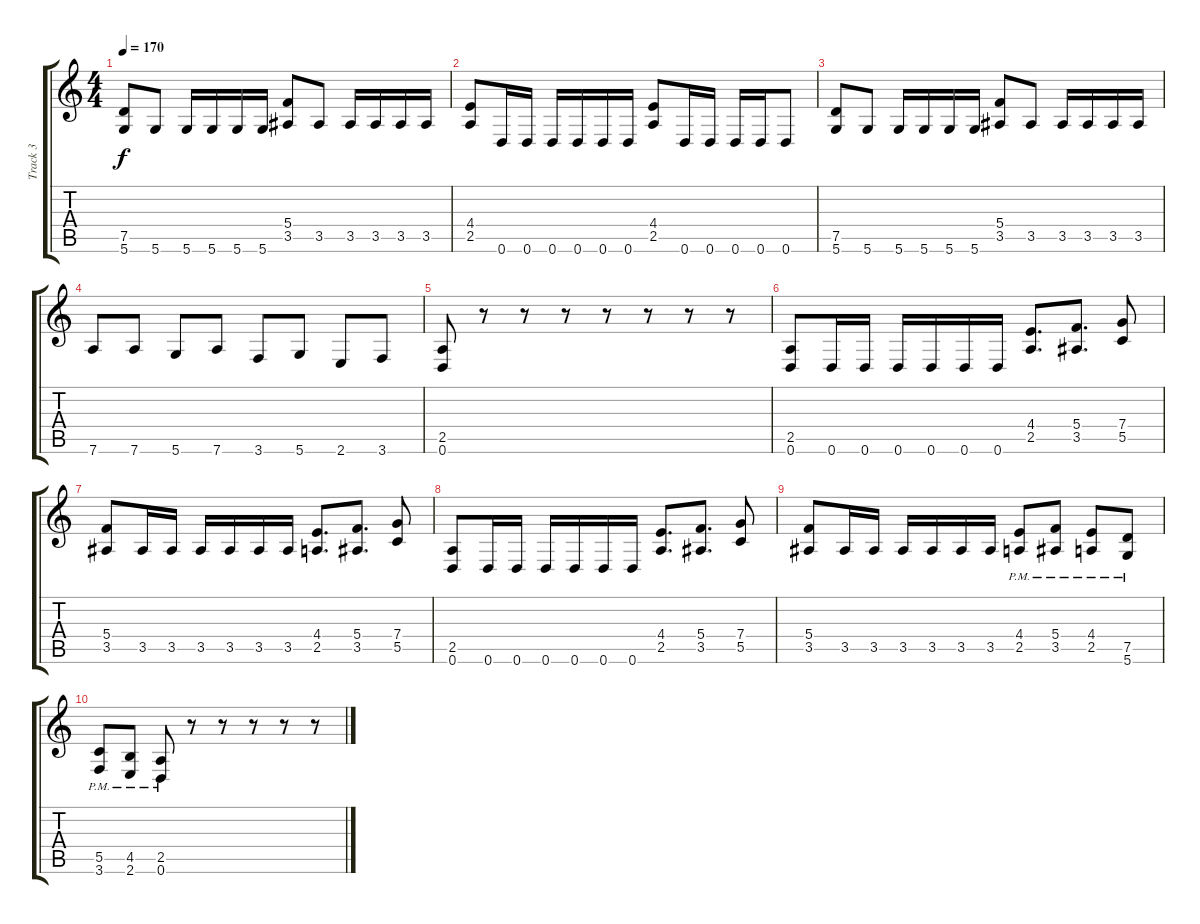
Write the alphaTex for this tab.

\track ("Track 3" "Track 3") {instrument distortionguitar}
\staff {score tabs}
\tuning (D4 A3 F3 C3 G2 D2) {hide}
\ts (4 4)
\tempo 170
\clef g2
\ks c
(7.5 5.6).8{dy f} 5.6.8 5.6.16 5.6.16 5.6.16 5.6.16 (5.4 3.5).8 3.5.8 3.5.16 3.5.16 3.5.16 3.5.16 |
(4.4 2.5).8 0.6.16 0.6.16 0.6.16 0.6.16 0.6.16 0.6.16 (4.4 2.5).8 0.6.16 0.6.16 0.6.16 0.6.16 0.6.8 |
(7.5 5.6).8 5.6.8 5.6.16 5.6.16 5.6.16 5.6.16 (5.4 3.5).8 3.5.8 3.5.16 3.5.16 3.5.16 3.5.16 |
7.6.8 7.6.8 5.6.8 7.6.8 3.6.8 5.6.8 2.6.8 3.6.8 |
(2.5 0.6).8 r.8 r.8 r.8 r.8 r.8 r.8 r.8 |
(2.5 0.6).8 0.6.16 0.6.16 0.6.16 0.6.16 0.6.16 0.6.16 (4.4 2.5).8{d} (5.4 3.5).8{d} (7.4 5.5).8 |
(5.4 3.5).8 3.5.16 3.5.16 3.5.16 3.5.16 3.5.16 3.5.16 (4.4 2.5).8{d} (5.4 3.5).8{d} (7.4 5.5).8 |
(2.5 0.6).8 0.6.16 0.6.16 0.6.16 0.6.16 0.6.16 0.6.16 (4.4 2.5).8{d} (5.4 3.5).8{d} (7.4 5.5).8 |
(5.4 3.5).8 3.5.16 3.5.16 3.5.16 3.5.16 3.5.16 3.5.16 (4.4{pm} 2.5{pm}).8 (5.4{pm} 3.5{pm}).8 (4.4{pm} 2.5{pm}).8 (7.5{pm} 5.6{pm}).8 |
(5.5{pm} 3.6{pm}).8 (4.5{pm} 2.6{pm}).8 (2.5{pm} 0.6{pm}).8 r.8 r.8 r.8 r.8 r.8
